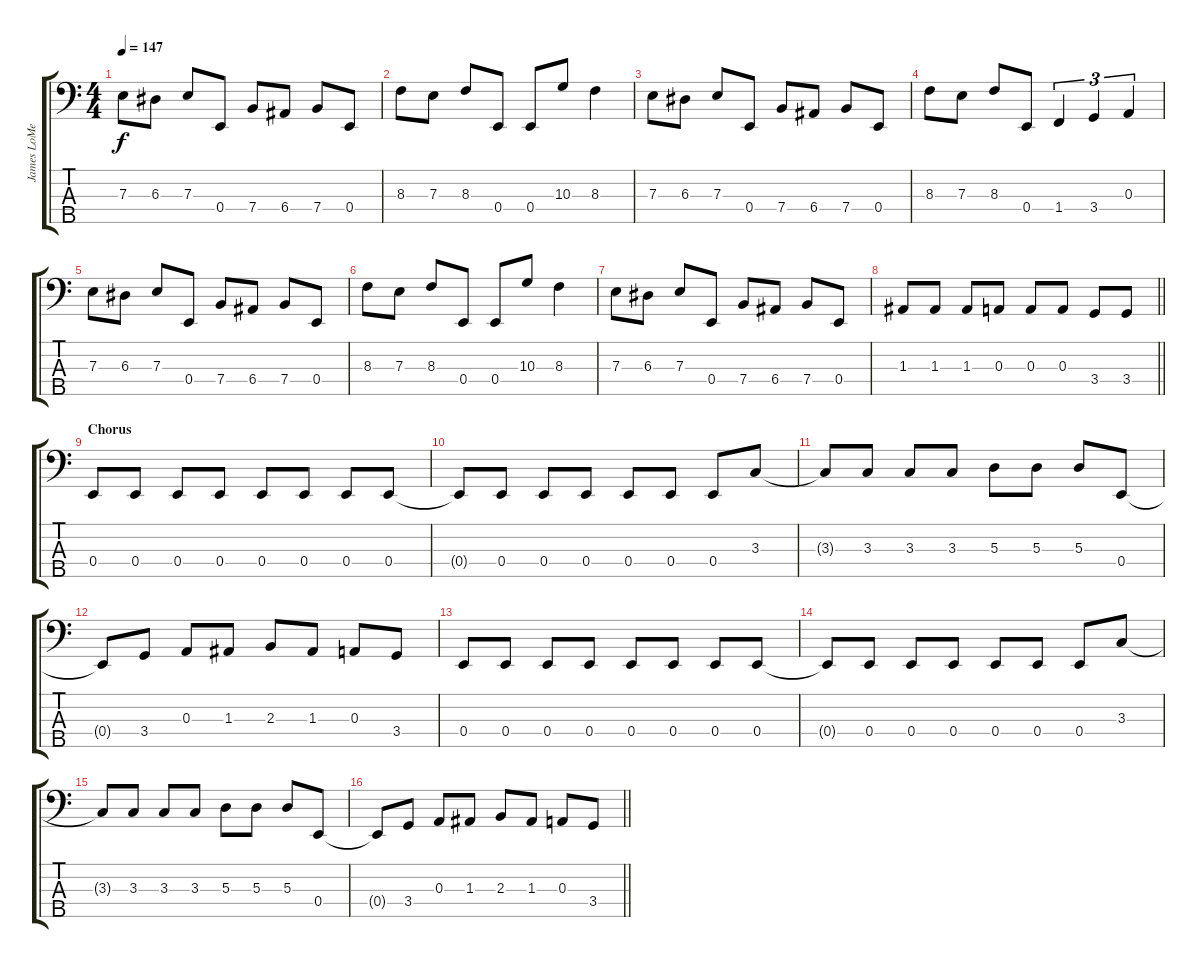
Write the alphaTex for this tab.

\track ("James LoMenzo" "James LoMe") {instrument electricbasspick}
\staff {score tabs}
\tuning (G2 D2 A1 E1 B0) {hide}
\ts (4 4)
\tempo 147
\clef f4
\ks c
7.3.8{dy f} 6.3.8 7.3.8 0.4.8 7.4.8 6.4.8 7.4.8 0.4.8 |
8.3.8 7.3.8 8.3.8 0.4.8 0.4.8 10.3.8 8.3.4 |
7.3.8 6.3.8 7.3.8 0.4.8 7.4.8 6.4.8 7.4.8 0.4.8 |
8.3.8 7.3.8 8.3.8 0.4.8 1.4.4{tu (3 2)} 3.4.4{tu (3 2)} 0.3.4{tu (3 2)} |
7.3.8 6.3.8 7.3.8 0.4.8 7.4.8 6.4.8 7.4.8 0.4.8 |
8.3.8 7.3.8 8.3.8 0.4.8 0.4.8 10.3.8 8.3.4 |
7.3.8 6.3.8 7.3.8 0.4.8 7.4.8 6.4.8 7.4.8 0.4.8 |
\barLineRight lightlight
1.3.8 1.3.8 1.3.8 0.3.8 0.3.8 0.3.8 3.4.8 3.4.8 |
\section ("" "Chorus")
0.4.8 0.4.8 0.4.8 0.4.8 0.4.8 0.4.8 0.4.8 0.4.8 |
0.4{t}.8 0.4.8 0.4.8 0.4.8 0.4.8 0.4.8 0.4.8 3.3.8 |
3.3{t}.8 3.3.8 3.3.8 3.3.8 5.3.8 5.3.8 5.3.8 0.4.8 |
0.4{t}.8 3.4.8 0.3.8 1.3.8 2.3.8 1.3.8 0.3.8 3.4.8 |
0.4.8 0.4.8 0.4.8 0.4.8 0.4.8 0.4.8 0.4.8 0.4.8 |
0.4{t}.8 0.4.8 0.4.8 0.4.8 0.4.8 0.4.8 0.4.8 3.3.8 |
3.3{t}.8 3.3.8 3.3.8 3.3.8 5.3.8 5.3.8 5.3.8 0.4.8 |
\barLineRight lightlight
0.4{t}.8 3.4.8 0.3.8 1.3.8 2.3.8 1.3.8 0.3.8 3.4.8
